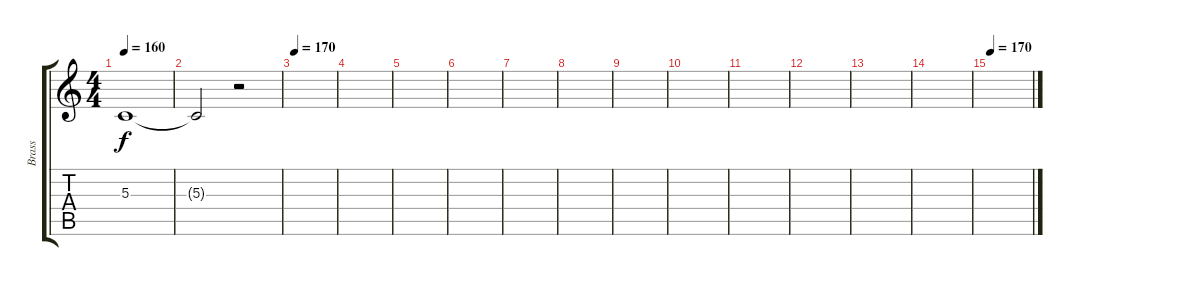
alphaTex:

\track ("Brass" "Brass") {instrument brasssection}
\staff {score tabs}
\tuning (E4 B3 G3 D3 A2 E2) {hide}
\ts (4 4)
\tempo 160
\clef g2
\ks c
5.3.1{dy f} |
5.3{t}.2 r.2 |
\tempo 165
\tempo 170
|
|
|
|
|
|
|
|
|
|
|
|
\tempo 170
